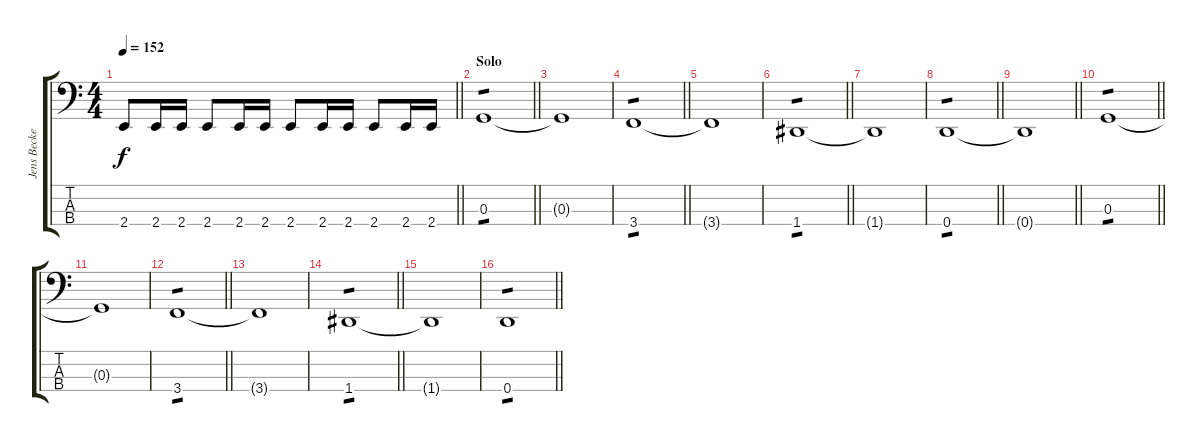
\track ("Jens Becker" "Jens Becke") {instrument electricbasspick}
\staff {score tabs}
\tuning (F2 C2 G1 D1) {hide}
\ts (4 4)
\tempo 152
\clef f4
\barLineRight lightlight
\ks c
2.4.8{dy f} 2.4.16 2.4.16 2.4.8 2.4.16 2.4.16 2.4.8 2.4.16 2.4.16 2.4.8 2.4.16 2.4.16 |
\section ("" "Solo")
\barLineRight lightlight
0.3.1{tp 1} |
0.3{t}.1 |
\barLineRight lightlight
3.4.1{tp 1} |
3.4{t}.1 |
\barLineRight lightlight
1.4.1{tp 1} |
1.4{t}.1 |
\barLineRight lightlight
0.4.1{tp 1} |
\barLineRight lightlight
0.4{t}.1 |
\barLineRight lightlight
0.3.1{tp 1} |
0.3{t}.1 |
\barLineRight lightlight
3.4.1{tp 1} |
3.4{t}.1 |
\barLineRight lightlight
1.4.1{tp 1} |
1.4{t}.1 |
\barLineRight lightlight
0.4.1{tp 1}
